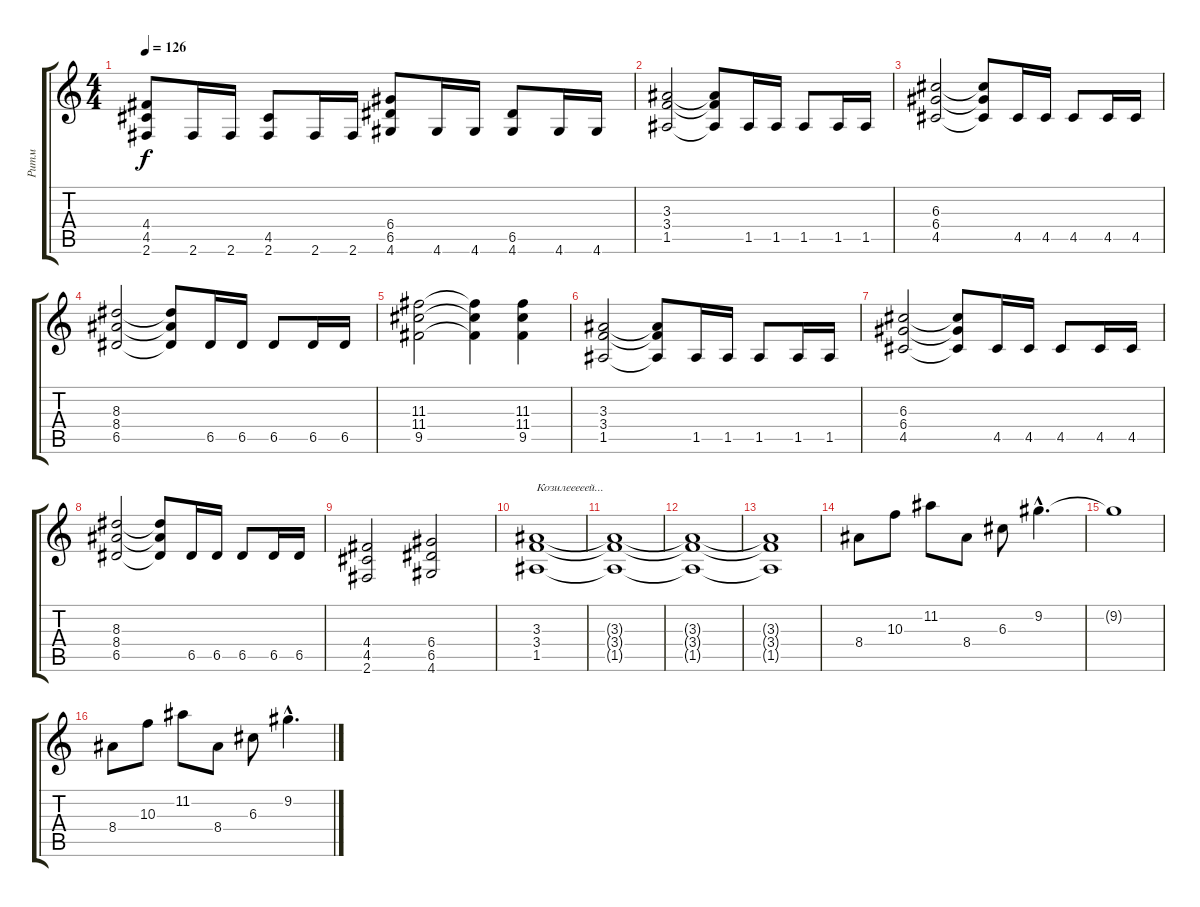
\track ("Ритм" "Ритм") {instrument distortionguitar}
\staff {score tabs}
\tuning (E4 B3 G3 D3 A2 E2) {hide}
\ts (4 4)
\tempo 126
\clef g2
\ks c
(4.4 4.5 2.6).8{dy f} 2.6.16 2.6.16 (4.5 2.6).8 2.6.16 2.6.16 (6.4 6.5 4.6).8 4.6.16 4.6.16 (6.5 4.6).8 4.6.16 4.6.16 |
(3.3 3.4 1.5).2 (3.3{t} 3.4{t} 1.5{t}).8 1.5.16 1.5.16 1.5.8 1.5.16 1.5.16 |
(6.3 6.4 4.5).2 (6.3{t} 6.4{t} 4.5{t}).8 4.5.16 4.5.16 4.5.8 4.5.16 4.5.16 |
(8.3 8.4 6.5).2 (8.3{t} 8.4{t} 6.5{t}).8 6.5.16 6.5.16 6.5.8 6.5.16 6.5.16 |
(11.3 11.4 9.5).2 (11.3{t} 11.4{t} 9.5{t}).4 (11.3 11.4 9.5).4 |
(3.3 3.4 1.5).2 (3.3{t} 3.4{t} 1.5{t}).8 1.5.16 1.5.16 1.5.8 1.5.16 1.5.16 |
(6.3 6.4 4.5).2 (6.3{t} 6.4{t} 4.5{t}).8 4.5.16 4.5.16 4.5.8 4.5.16 4.5.16 |
(8.3 8.4 6.5).2 (8.3{t} 8.4{t} 6.5{t}).8 6.5.16 6.5.16 6.5.8 6.5.16 6.5.16 |
(4.4 4.5 2.6).2 (6.4 6.5 4.6).2 |
(3.3 3.4 1.5).1{txt "Козилееееей..." volume 0} |
(3.3{t} 3.4{t} 1.5{t}).1 |
(3.3{t} 3.4{t} 1.5{t}).1 |
(3.3{t} 3.4{t} 1.5{t}).1 |
8.4.8{volume 16 instrument electricguitarclean} 10.3.8 11.2.8 8.4.8 6.3.8 9.2{hac}.4{d} |
9.2{t}.1 |
8.4.8 10.3.8 11.2.8 8.4.8 6.3.8 9.2{hac}.4{d}
